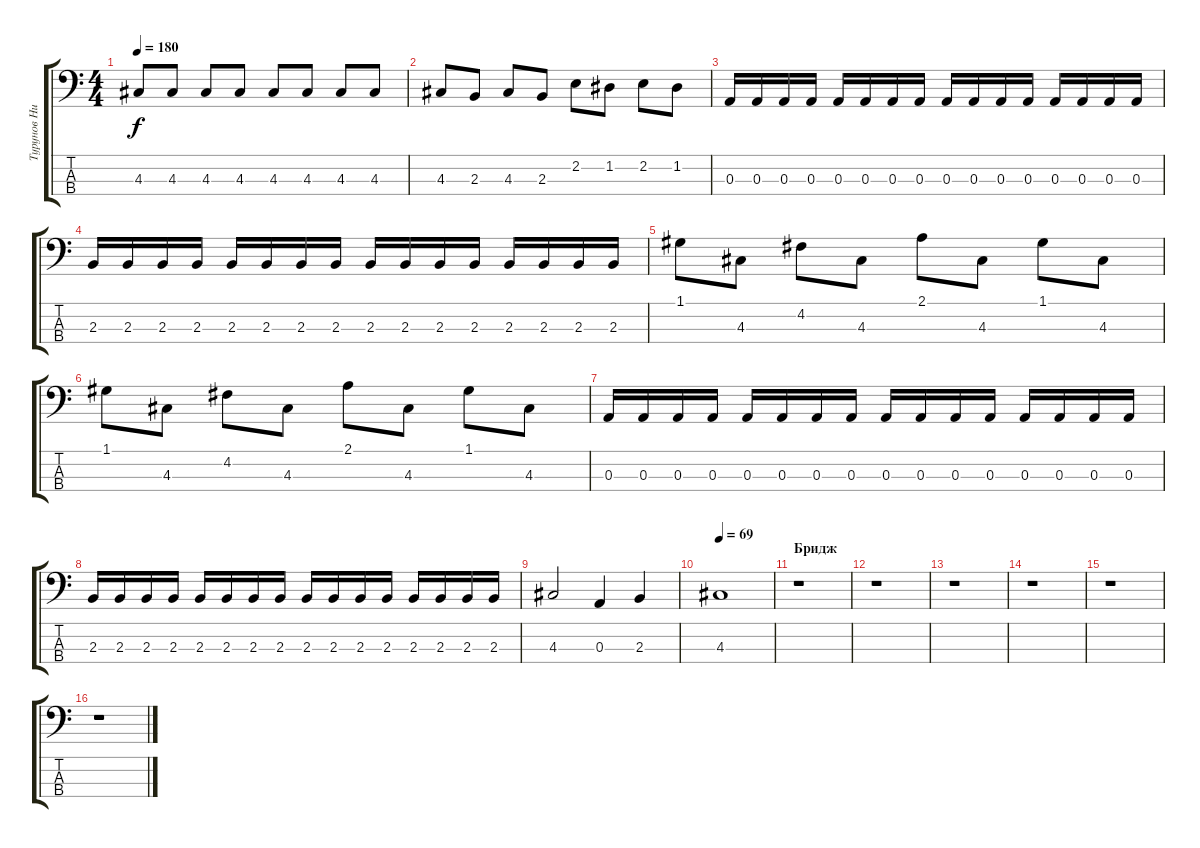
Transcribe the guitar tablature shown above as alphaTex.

\track ("Турунов Николай" "Турунов Ни") {instrument electricbasspick}
\staff {score tabs}
\tuning (G2 D2 A1 E1) {hide}
\ts (4 4)
\tempo 180
\clef f4
\ks c
4.3.8{dy f} 4.3.8 4.3.8 4.3.8 4.3.8 4.3.8 4.3.8 4.3.8 |
4.3.8 2.3.8 4.3.8 2.3.8 2.2.8 1.2.8 2.2.8 1.2.8 |
0.3.16 0.3.16 0.3.16 0.3.16 0.3.16 0.3.16 0.3.16 0.3.16 0.3.16 0.3.16 0.3.16 0.3.16 0.3.16 0.3.16 0.3.16 0.3.16 |
2.3.16 2.3.16 2.3.16 2.3.16 2.3.16 2.3.16 2.3.16 2.3.16 2.3.16 2.3.16 2.3.16 2.3.16 2.3.16 2.3.16 2.3.16 2.3.16 |
1.1.8 4.3.8 4.2.8 4.3.8 2.1.8 4.3.8 1.1.8 4.3.8 |
1.1.8 4.3.8 4.2.8 4.3.8 2.1.8 4.3.8 1.1.8 4.3.8 |
0.3.16 0.3.16 0.3.16 0.3.16 0.3.16 0.3.16 0.3.16 0.3.16 0.3.16 0.3.16 0.3.16 0.3.16 0.3.16 0.3.16 0.3.16 0.3.16 |
2.3.16 2.3.16 2.3.16 2.3.16 2.3.16 2.3.16 2.3.16 2.3.16 2.3.16 2.3.16 2.3.16 2.3.16 2.3.16 2.3.16 2.3.16 2.3.16 |
4.3.2 0.3.4 2.3.4 |
\tempo 69
4.3.1 |
\section ("" "Бридж")
r.1 |
r.1 |
r.1 |
r.1 |
r.1 |
r.1
